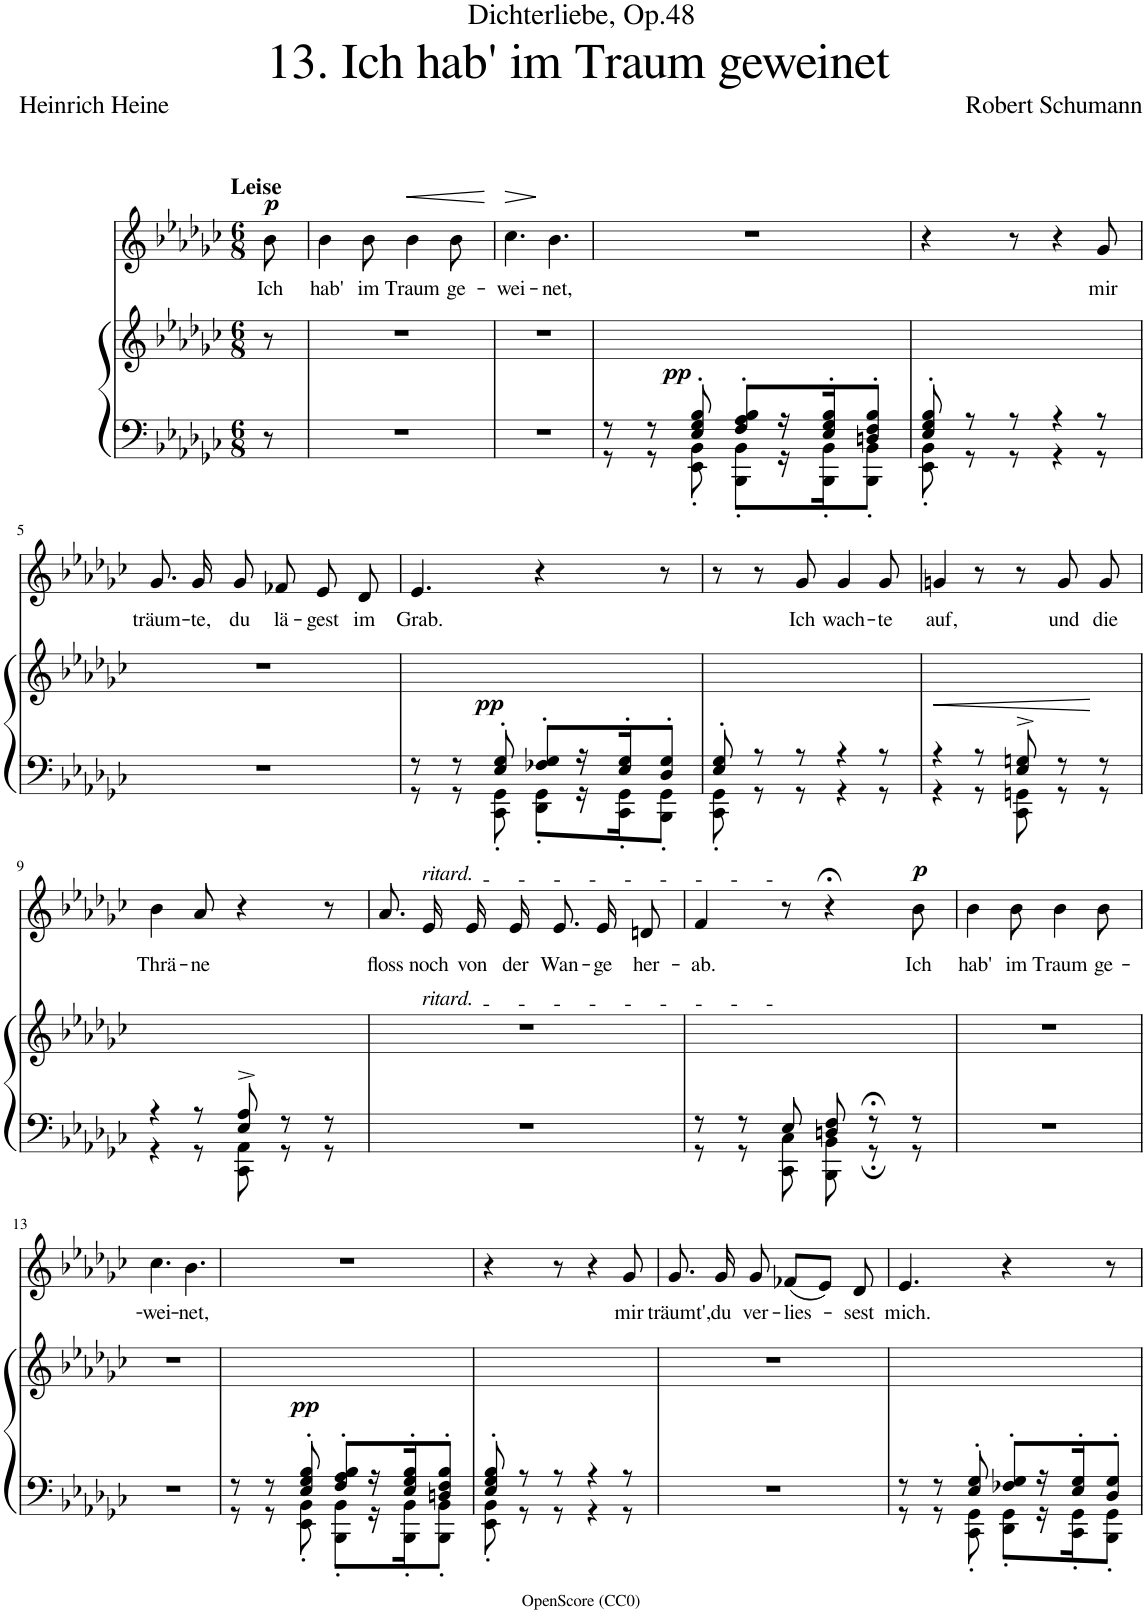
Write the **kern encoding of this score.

**kern	**kern	**dynam	**kern	**text	**dynam
*part2	*part2	*part2	*part1	*part1	*part1
*staff3	*staff2	*staff2/3	*staff1	*staff1	*staff1
*I"Piano	*	*	*I"Voice	*	*
*I'Pno	*	*	*	*	*
*clefF4	*clefG2	*	*clefG2	*	*
*k[b-e-a-d-g-c-]	*k[b-e-a-d-g-c-]	*	*k[b-e-a-d-g-c-]	*	*
*M6/8	*M6/8	*	*M6/8	*	*
=	=	=	=	=	=
!	!	!	!LO:TX:a:B:t=Leise	!	!
!	!	!	!	!LO:LY:b	!LO:DY:a
8r	8r	.	8b-\	Ich	p
=1	=1	=1	=1	=1	=1
!	!	!	!	!LO:LY:b	!
2.r	2.r	.	4b-\	hab'	.
!	!	!	!	!LO:LY:b	!
.	.	.	8b-\	im	.
!	!	!	!	!LO:LY:b	!LO:HP:b
.	.	.	4b-\	Traum	<
!	!	!	!	!LO:LY:b	!
.	.	.	8b-\	ge-	.
.	.	.	.	.	[
=2	=2	=2	=2	=2	=2
!	!	!	!	!LO:LY:b	!LO:HP:b
2.r	2.r	.	4.cc-\	-wei-	>
!	!	!	!	!LO:LY:b	!
.	.	.	4.b-\	-net,	.
.	.	.	.	.	]
=3	=3	=3	=3	=3	=3
*^	*	*	*	*	*
8r	8r	4ryy	.	2.r	.	.
8r	8r	.	.	.	.	.
!	!	!	!LO:DY:b	!	!	!
8E-/' 8G-/' 8B-/'	8EE-\' 8BB-\'	2ryy	pp	.	.	.
8F/' 8A-/' 8B-/'L	8BBB-\' 8BB-\'L	.	.	.	.	.
16r	16r	.	.	.	.	.
16E-/' 16G-/' 16B-/'J	16BBB-\' 16BB-\'J	.	.	.	.	.
8Dn/' 8F/' 8B-/'J	8BBB-\' 8BB-\'J	.	.	.	.	.
=4	=4	=4	=4	=4	=4	=4
8E-/' 8G-/' 8B-/'	8EE-\' 8BB-\'	2.ryy	.	4r	.	.
8r	8r	.	.	.	.	.
8r	8r	.	.	8r	.	.
4r	4r	.	.	4r	.	.
!	!	!	!	!	!LO:LY:b	!
8r	8r	.	.	8g-/	mir	.
!!LO:LB:g=z
=5	=5	=5	=5	=5	=5	=5
!	!	!	!	!	!LO:LY:b	!
*v	*v	*	*	*	*	*
2.r	2.r	.	8.g-/	träum-	.
!	!	!	!	!LO:LY:b	!
.	.	.	16g-/	-te,	.
!	!	!	!	!LO:LY:b	!
.	.	.	8g-/	du	.
!	!	!	!	!LO:LY:b	!
.	.	.	8f-X/	lä-	.
!	!	!	!	!LO:LY:b	!
.	.	.	8e-/	-gest	.
!	!	!	!	!LO:LY:b	!
.	.	.	8d-/	im	.
=6	=6	=6	=6	=6	=6
*^	*	*	*	*	*
!	!	!	!	!	!LO:LY:b	!
8r	8r	4ryy	.	4.e-/	Grab.	.
8r	8r	.	.	.	.	.
!	!	!	!LO:DY:b	!	!	!
8E-/' 8G-/'	8CC-\' 8GG-\'	2ryy	pp	.	.	.
8F-X/' 8G-/'L	8DD-\' 8GG-\'L	.	.	4r	.	.
16r	16r	.	.	.	.	.
16E-/' 16G-/'J	16CC-\' 16GG-\'J	.	.	.	.	.
8D-/' 8G-/'J	8BBB-\' 8GG-\'J	.	.	8r	.	.
=7	=7	=7	=7	=7	=7	=7
8E-/' 8G-/'	8CC-\' 8GG-\'	2.ryy	.	8r	.	.
8r	8r	.	.	8r	.	.
!	!	!	!	!	!LO:LY:b	!
8r	8r	.	.	8g-/	Ich	.
!	!	!	!	!	!LO:LY:b	!
4r	4r	.	.	4g-/	wach-	.
!	!	!	!	!	!LO:LY:b	!
8r	8r	.	.	8g-/	-te	.
=8	=8	=8	=8	=8	=8	=8
!	!	!	!LO:HP:b	!	!LO:LY:b	!
4r	4r	2ryy	<	4gn/	auf,	.
8r	8r	.	.	8r	.	.
8E-/^ 8Gn/^	8CC-\ 8GGn\	.	.	8r	.	.
!	!	!	!	!	!LO:LY:b	!
8r	8r	8ryy	.	8g/	und	.
!	!	!	!	!	!LO:LY:b	!
8r	8r	8ryy	[	8g/	die	.
!!LO:LB:g=z
=9	=9	=9	=9	=9	=9	=9
!	!	!	!	!	!LO:LY:b	!
4r	4r	2.ryy	.	4b-\	Thrä-	.
!	!	!	!	!	!LO:LY:b	!
8r	8r	.	.	8a-/	-ne	.
8E-/^ 8A-/^	8CC-\ 8AA-\	.	.	4r	.	.
8r	8r	.	.	.	.	.
8r	8r	.	.	8r	.	.
=10	=10	=10	=10	=10	=10	=10
*	*	*^	*	*	*	*
!	!	!	!	!	!	!LO:LY:b	!
*v	*v	*	*	*	*	*	*
2.r	2.r	8.ryy	.	8.a-/	floss	.
!	!	!	!	!LO:TX:a:t=ritard.	!	!
!	!	!LO:TX:a:t=ritard.	!	!	!	!
!	!	!	!	!	!LO:LY:b	!
.	.	16ryy	.	16e-/	noch	.
!	!	!	!	!	!LO:LY:b	!
.	.	2ryy	.	16e-/	von	.
!	!	!	!	!	!LO:LY:b	!
.	.	.	.	16e-/	der	.
!	!	!	!	!	!LO:LY:b	!
.	.	.	.	8.e-/	Wan-	.
!	!	!	!	!	!LO:LY:b	!
.	.	.	.	16e-/	-ge	.
!	!	!	!	!	!LO:LY:b	!
.	.	.	.	8dn/	her-	.
*	*v	*v	*	*	*	*
=11	=11	=11	=11	=11	=11
*^	*	*	*	*	*
!	!	!	!	!	!LO:LY:b	!
8r	8r	4ryy	.	4f/	-ab.	.
8r	8r	.	.	.	.	.
8E-/	8CC-\ 8C-\	4ryy	.	8r	.	.
8Dn/ 8F/	8BBB-\ 8BB-\	.	.	4r;<	.	.
8r;<	8r;	4ryy	.	.	.	.
!	!	!	!	!	!LO:LY:b	!LO:DY:a
8r	8r	.	.	8b-\	Ich	p
=12	=12	=12	=12	=12	=12	=12
!	!	!	!	!	!LO:LY:b	!
*v	*v	*	*	*	*	*
2.r	2.r	.	4b-\	hab'	.
!	!	!	!	!LO:LY:b	!
.	.	.	8b-\	im	.
!	!	!	!	!LO:LY:b	!
.	.	.	4b-\	Traum	.
!	!	!	!	!LO:LY:b	!
.	.	.	8b-\	ge-	.
!!LO:LB:g=z
=13	=13	=13	=13	=13	=13
!	!	!	!	!LO:LY:b	!
2.r	2.r	.	4.cc-\	-wei-	.
!	!	!	!	!LO:LY:b	!
.	.	.	4.b-\	-net,	.
=14	=14	=14	=14	=14	=14
*^	*	*	*	*	*
8r	8r	4ryy	.	2.r	.	.
8r	8r	.	.	.	.	.
!	!	!	!LO:DY:b	!	!	!
8E-/' 8G-/' 8B-/'	8EE-\' 8BB-\'	2ryy	pp	.	.	.
8F/' 8A-/' 8B-/'L	8BBB-\' 8BB-\'L	.	.	.	.	.
16r	16r	.	.	.	.	.
16E-/' 16G-/' 16B-/'J	16BBB-\' 16BB-\'J	.	.	.	.	.
8Dn/' 8F/' 8B-/'J	8BBB-\' 8BB-\'J	.	.	.	.	.
=15	=15	=15	=15	=15	=15	=15
8E-/' 8G-/' 8B-/'	8EE-\' 8BB-\'	2.ryy	.	4r	.	.
8r	8r	.	.	.	.	.
8r	8r	.	.	8r	.	.
4r	4r	.	.	4r	.	.
!	!	!	!	!	!LO:LY:b	!
8r	8r	.	.	8g-/	mir	.
=16	=16	=16	=16	=16	=16	=16
!	!	!	!	!	!LO:LY:b	!
*v	*v	*	*	*	*	*
2.r	2.r	.	8.g-/	träumt',	.
!	!	!	!	!LO:LY:b	!
.	.	.	16g-/	du	.
!	!	!	!	!LO:LY:b	!
.	.	.	8g-/	ver-	.
!	!	!	!	!LO:LY:b	!
.	.	.	(8f-X/L	-lies-	.
.	.	.	8e-/J)	.	.
!	!	!	!	!LO:LY:b	!
.	.	.	8d-/	-sest	.
=17	=17	=17	=17	=17	=17
*^	*	*	*	*	*
!	!	!	!	!	!LO:LY:b	!
8r	8r	4ryy	.	4.e-/	mich.	.
8r	8r	.	.	.	.	.
8E-/' 8G-/'	8CC-\' 8GG-\'	2ryy	.	.	.	.
8F-X/' 8G-/'L	8DD-\' 8GG-\'L	.	.	4r	.	.
16r	16r	.	.	.	.	.
16E-/' 16G-/'J	16CC-\' 16GG-\'J	.	.	.	.	.
8D-/' 8G-/'J	8BBB-\' 8GG-\'J	.	.	8r	.	.
*v	*v	*	*	*	*	*
=	=	=	=	=	=
*-	*-	*-	*-	*-	*-
